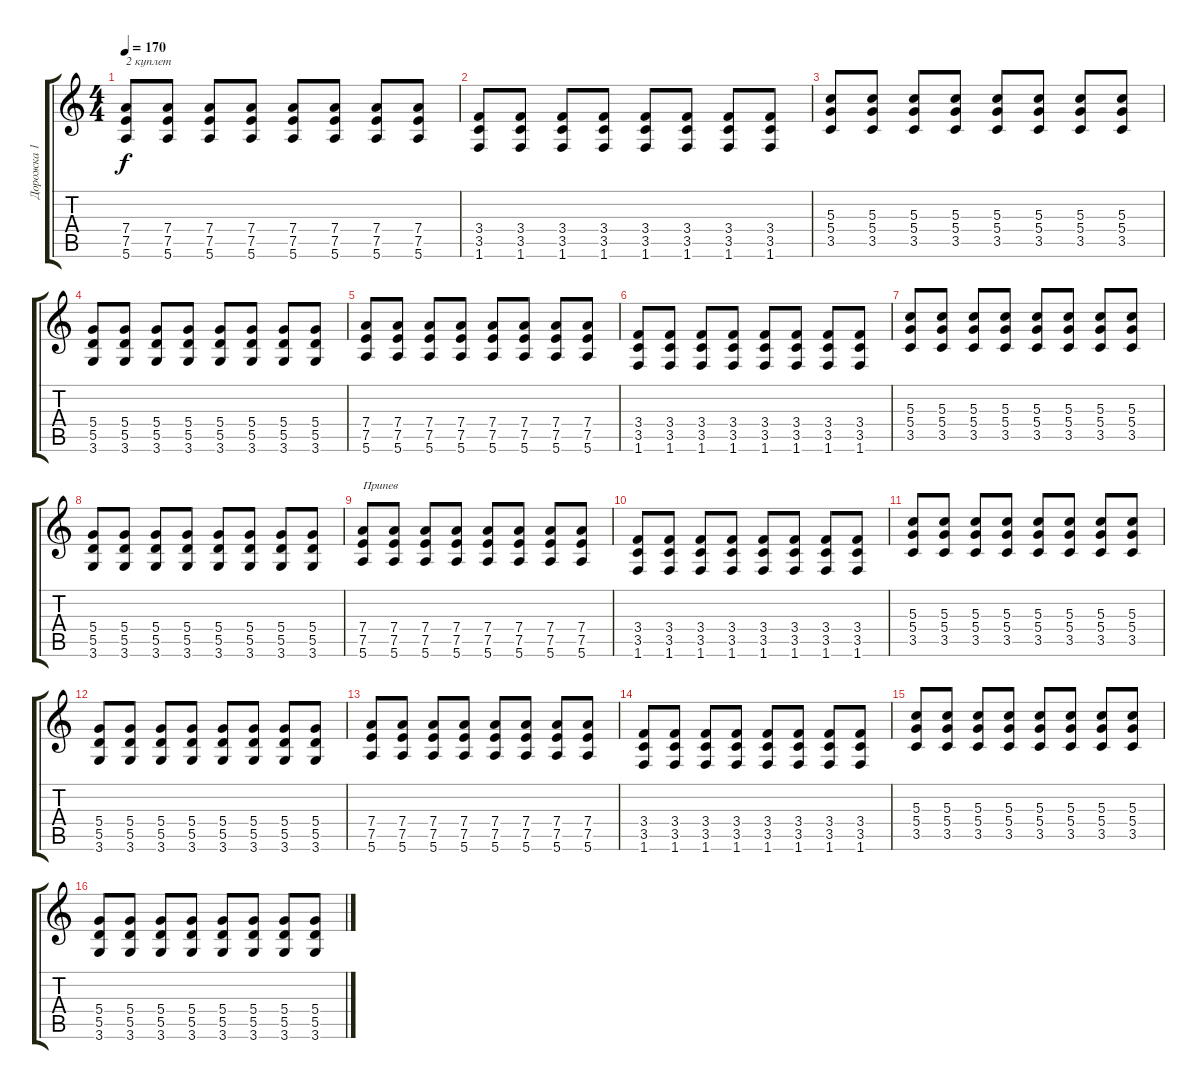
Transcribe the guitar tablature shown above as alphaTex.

\track ("Дорожка 1" "Дорожка 1") {instrument distortionguitar}
\staff {score tabs}
\tuning (E4 B3 G3 D3 A2 E2) {hide}
\ts (4 4)
\tempo 170
\clef g2
\ks c
(7.4 7.5 5.6).8{txt "2 куплет" dy f} (7.4 7.5 5.6).8 (7.4 7.5 5.6).8 (7.4 7.5 5.6).8 (7.4 7.5 5.6).8 (7.4 7.5 5.6).8 (7.4 7.5 5.6).8 (7.4 7.5 5.6).8 |
(3.4 3.5 1.6).8 (3.4 3.5 1.6).8 (3.4 3.5 1.6).8 (3.4 3.5 1.6).8 (3.4 3.5 1.6).8 (3.4 3.5 1.6).8 (3.4 3.5 1.6).8 (3.4 3.5 1.6).8 |
(5.3 5.4 3.5).8 (5.3 5.4 3.5).8 (5.3 5.4 3.5).8 (5.3 5.4 3.5).8 (5.3 5.4 3.5).8 (5.3 5.4 3.5).8 (5.3 5.4 3.5).8 (5.3 5.4 3.5).8 |
(5.4 5.5 3.6).8 (5.4 5.5 3.6).8 (5.4 5.5 3.6).8 (5.4 5.5 3.6).8 (5.4 5.5 3.6).8 (5.4 5.5 3.6).8 (5.4 5.5 3.6).8 (5.4 5.5 3.6).8 |
(7.4 7.5 5.6).8 (7.4 7.5 5.6).8 (7.4 7.5 5.6).8 (7.4 7.5 5.6).8 (7.4 7.5 5.6).8 (7.4 7.5 5.6).8 (7.4 7.5 5.6).8 (7.4 7.5 5.6).8 |
(3.4 3.5 1.6).8 (3.4 3.5 1.6).8 (3.4 3.5 1.6).8 (3.4 3.5 1.6).8 (3.4 3.5 1.6).8 (3.4 3.5 1.6).8 (3.4 3.5 1.6).8 (3.4 3.5 1.6).8 |
(5.3 5.4 3.5).8 (5.3 5.4 3.5).8 (5.3 5.4 3.5).8 (5.3 5.4 3.5).8 (5.3 5.4 3.5).8 (5.3 5.4 3.5).8 (5.3 5.4 3.5).8 (5.3 5.4 3.5).8 |
(5.4 5.5 3.6).8 (5.4 5.5 3.6).8 (5.4 5.5 3.6).8 (5.4 5.5 3.6).8 (5.4 5.5 3.6).8 (5.4 5.5 3.6).8 (5.4 5.5 3.6).8 (5.4 5.5 3.6).8 |
(7.4 7.5 5.6).8{txt "Припев"} (7.4 7.5 5.6).8 (7.4 7.5 5.6).8 (7.4 7.5 5.6).8 (7.4 7.5 5.6).8 (7.4 7.5 5.6).8 (7.4 7.5 5.6).8 (7.4 7.5 5.6).8 |
(3.4 3.5 1.6).8 (3.4 3.5 1.6).8 (3.4 3.5 1.6).8 (3.4 3.5 1.6).8 (3.4 3.5 1.6).8 (3.4 3.5 1.6).8 (3.4 3.5 1.6).8 (3.4 3.5 1.6).8 |
(5.3 5.4 3.5).8 (5.3 5.4 3.5).8 (5.3 5.4 3.5).8 (5.3 5.4 3.5).8 (5.3 5.4 3.5).8 (5.3 5.4 3.5).8 (5.3 5.4 3.5).8 (5.3 5.4 3.5).8 |
(5.4 5.5 3.6).8 (5.4 5.5 3.6).8 (5.4 5.5 3.6).8 (5.4 5.5 3.6).8 (5.4 5.5 3.6).8 (5.4 5.5 3.6).8 (5.4 5.5 3.6).8 (5.4 5.5 3.6).8 |
(7.4 7.5 5.6).8 (7.4 7.5 5.6).8 (7.4 7.5 5.6).8 (7.4 7.5 5.6).8 (7.4 7.5 5.6).8 (7.4 7.5 5.6).8 (7.4 7.5 5.6).8 (7.4 7.5 5.6).8 |
(3.4 3.5 1.6).8 (3.4 3.5 1.6).8 (3.4 3.5 1.6).8 (3.4 3.5 1.6).8 (3.4 3.5 1.6).8 (3.4 3.5 1.6).8 (3.4 3.5 1.6).8 (3.4 3.5 1.6).8 |
(5.3 5.4 3.5).8 (5.3 5.4 3.5).8 (5.3 5.4 3.5).8 (5.3 5.4 3.5).8 (5.3 5.4 3.5).8 (5.3 5.4 3.5).8 (5.3 5.4 3.5).8 (5.3 5.4 3.5).8 |
(5.4 5.5 3.6).8 (5.4 5.5 3.6).8 (5.4 5.5 3.6).8 (5.4 5.5 3.6).8 (5.4 5.5 3.6).8 (5.4 5.5 3.6).8 (5.4 5.5 3.6).8 (5.4 5.5 3.6).8
